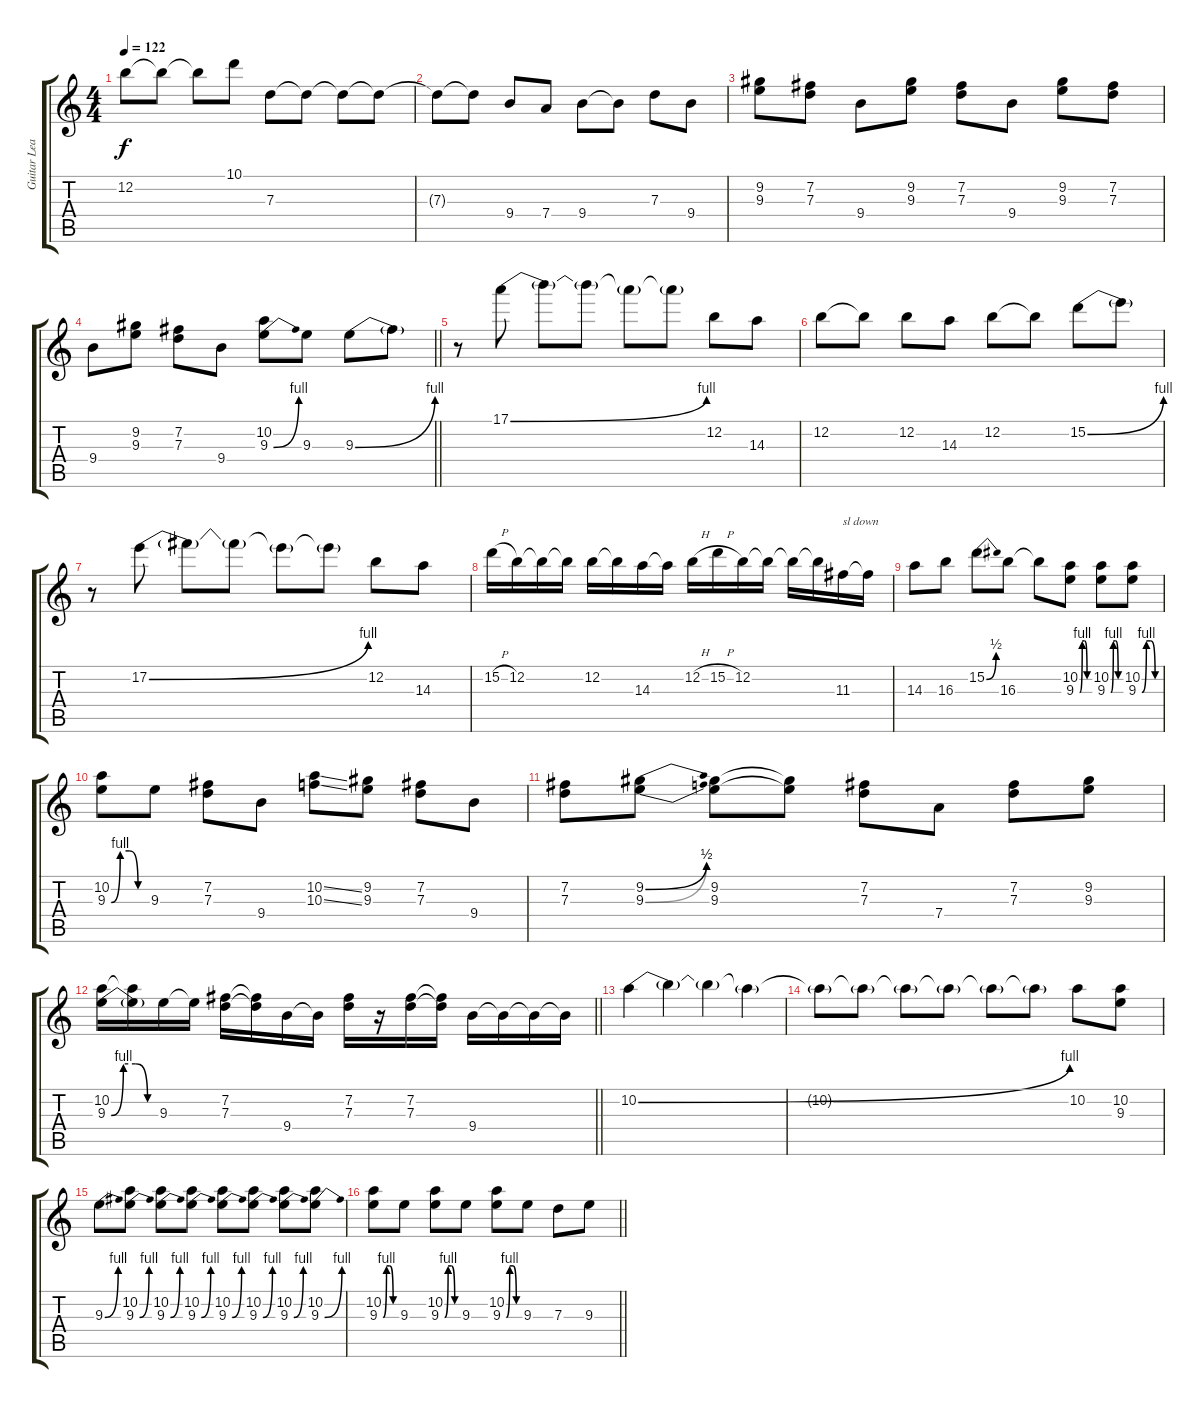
\track ("Guitar Leads & Fills" "Guitar Lea") {instrument distortionguitar}
\staff {score tabs}
\tuning (E4 B3 G3 D3 A2 E2) {hide}
\ts (4 4)
\tempo 122
\clef g2
\ks c
12.2{t}.8{dy f} 12.2{t}.8 12.2{t}.8 10.1.8 7.3.8 7.3{t}.8 7.3{t}.8 7.3{t}.8 |
7.3{t}.8 7.3{t}.8 9.4.8 7.4.8 9.4.8 9.4{t}.8 7.3.8 9.4.8 |
(9.2 9.3).8 (7.2 7.3).8 9.4.8 (9.2 9.3).8 (7.2 7.3).8 9.4.8 (9.2 9.3).8 (7.2 7.3).8 |
\barLineRight lightlight
9.4.8 (9.2 9.3).8 (7.2 7.3).8 9.4.8 (10.2 9.3{be (bend 0 0 60 4)}).8 9.3.8 9.3{be (bend 0 0 60 4)}.8 9.3{t}.8 |
r.8 17.1{be (bend 0 0 60 4)}.8 17.1{t}.8 17.1{t}.8 17.1{t}.8 17.1{t}.8 12.2.8 14.3.8 |
12.2.8 12.2{t}.8 12.2.8 14.3.8 12.2.8 12.2{t}.8 15.2{be (bend 0 0 60 4)}.8 15.2{t}.8 |
r.8 17.2{be (bend 0 0 60 4)}.8 17.2{t}.8 17.2{t}.8 17.2{t}.8 17.2{t}.8 12.2.8 14.3.8 |
15.2{h}.16 12.2.16 12.2{t}.16 12.2{t}.16 12.2.16 12.2{t}.16 14.3.16 14.3{t}.16 12.2{h}.16 15.2{h}.16 12.2.16 12.2{t}.16 12.2{t}.16 12.2{t}.16 11.3.16{txt "sl down"} 11.3{t}.16 |
14.3.8 16.3.8 15.2{be (bend 0 0 60 2)}.8 16.3.8 16.3{t}.8 (10.2 9.3{be (custom 0 0 15 4 30 4 45 0 60 0)}).8 (10.2 9.3{be (custom 0 0 15 4 30 4 45 0 60 0)}).8 (10.2 9.3{be (custom 0 0 15 4 30 4 45 0 60 0)}).8 |
(10.2 9.3{be (custom 0 0 15 4 30 4 45 0 60 0)}).8 9.3.8 (7.2 7.3).8 9.4.8 (10.2{ss} 10.3{ss}).8 (9.2 9.3).8 (7.2 7.3).8 9.4.8 |
(7.2 7.3).8 (9.2{be (bend 0 0 60 2)} 9.3{be (bend 0 0 60 2)}).8 (9.2 9.3).8 (9.2{t} 9.3{t}).8 (7.2 7.3).8 7.4.8 (7.2 7.3).8 (9.2 9.3).8 |
\barLineRight lightlight
(10.2 9.3{be (custom 0 0 15 4 30 4 45 0 60 0)}).16 (10.2{t} 9.3{t}).16 9.3.16 9.3{t}.16 (7.2 7.3).16 (7.2{t} 7.3{t}).16 9.4.16 9.4{t}.16 (7.2 7.3).16 r.16 (7.2 7.3).16 (7.2{t} 7.3{t}).16 9.4.16 9.4{t}.16 9.4{t}.16 9.4{t}.16 |
10.2{be (bend 0 0 60 4)}.4 10.2{t}.4 10.2{t}.4 10.2{t}.4 |
10.2{t}.8 10.2{t}.8 10.2{t}.8 10.2{t}.8 10.2{t}.8 10.2{t}.8 10.2.8 (10.2 9.3).8 |
9.3{be (bend 0 0 60 4)}.8 (10.2 9.3{be (bend 0 0 60 4)}).8 (10.2 9.3{be (bend 0 0 60 4)}).8 (10.2 9.3{be (bend 0 0 60 4)}).8 (10.2 9.3{be (bend 0 0 60 4)}).8 (10.2 9.3{be (bend 0 0 60 4)}).8 (10.2 9.3{be (bend 0 0 60 4)}).8 (10.2 9.3{be (bend 0 0 60 4)}).8 |
\barLineRight lightlight
(10.2 9.3{be (custom 0 0 15 4 30 4 45 0 60 0)}).8 9.3.8 (10.2 9.3{be (custom 0 0 15 4 30 4 45 0 60 0)}).8 9.3.8 (10.2 9.3{be (custom 0 0 15 4 30 4 45 0 60 0)}).8 9.3.8 7.3.8 9.3.8
